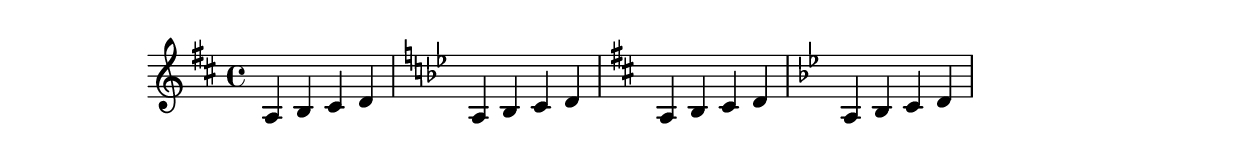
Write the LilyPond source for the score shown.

%% Do not edit this file; it is automatically
%% generated from LSR http://lsr.dsi.unimi.it
%% This file is in the public domain.
\version "2.13.20"

\header {
  lsrtags = "pitches"

%% Translation of GIT committish: e0aa246e0ed1a86dc41a99ab79bff822d3320aa7
doctitlees = "Evitar que se impriman becuadros cuando cambia la armadura"

texidoces = "

Cuando cambia la armadura de la tonalidad, se imprimen becuadros
automáticamente para cancelar las alteraciones de las armaduras
anteriores.  Esto se puede evitar estableciendo al valor @qq{falso} la
propiedad @code{printKeyCancellation} del contexto @code{Staff}.

"


%% Translation of GIT committish: 0a868be38a775ecb1ef935b079000cebbc64de40
doctitlede = "Auflösungzeichen nicht setzen wenn die Tonart wechselt"

texidocde = "
Wenn die Tonart wechselt, werden automatisch Auflösungszeichen ausgegeben,
um Versetzungszeichen der vorherigen Tonart aufzulösen.  Das kann
verhindert werden, indem die @code{printKeyCancellation}-Eigenschaft
im @code{Staff}-Kontext auf \"false\" gesetzt wird.
"

%% Translation of GIT committish: 4ab2514496ac3d88a9f3121a76f890c97cedcf4e
  texidocfr = "
Après un changement de tonalité, un bécarre est imprimé pour annuler
toute altération précédente.  Ceci peut être supprimé en réglant à
@code{\"false\"} la propriété @code{printKeyCancellation} du contexte
@code{Staff}.

"

  doctitlefr = "Suppression des bécarres superflus après un changement de
tonalité"

  texidoc = "
When the key signature changes, natural signs are automatically printed
to cancel any accidentals from previous key signatures.  This may be
prevented by setting to @code{f} the @code{printKeyCancellation}
property in the @code{Staff} context.

"
  doctitle = "Preventing natural signs from being printed when the key signature changes"
} % begin verbatim

\relative c' {
  \key d \major
  a4 b cis d
  \key g \minor
  a4 bes c d
  \set Staff.printKeyCancellation = ##f
  \key d \major
  a4 b cis d
  \key g \minor
  a4 bes c d
}

